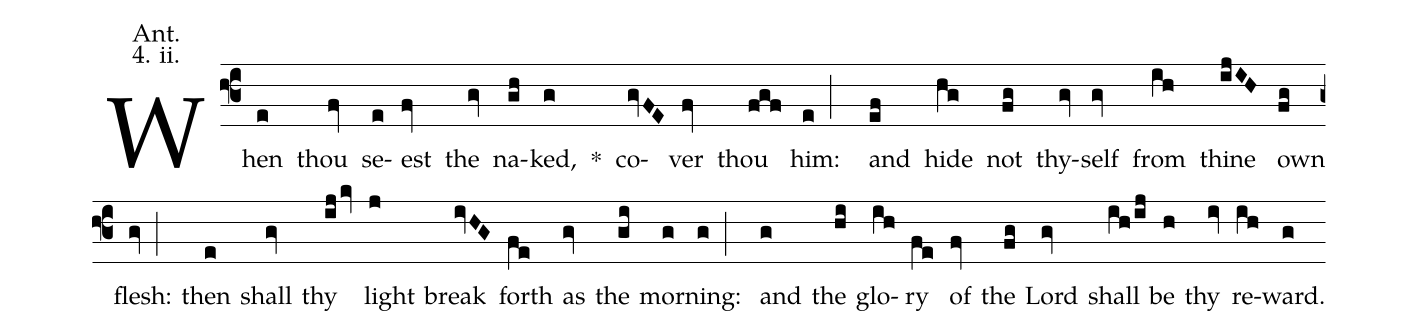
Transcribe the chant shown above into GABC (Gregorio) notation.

annotation: Ant.;
annotation: 4. ii.;
%%
(f3) When(e) thou(fv) se(e)est(fv) the(gv) na(gh)ked,(g) <sp>*</sp>() co(gvFE)ver(fv) thou(fgf) him:(e;) and(ef) hide(hg) not(fg) thy(gv)self(gv) from(ih) thine(ijIH) own(fg) flesh:(gv;) then(e) shall(gv) thy(ijkv) light(j) break(ivHG) forth(fe) as(gv) the(gi) morn(g)ing:(g;) and(g) the(hi) glo(ih)ry(fe) of(fv) the(fg) Lord(gv) shall(ih/ij) be(h) thy(iv) re(ih)ward.(g)
